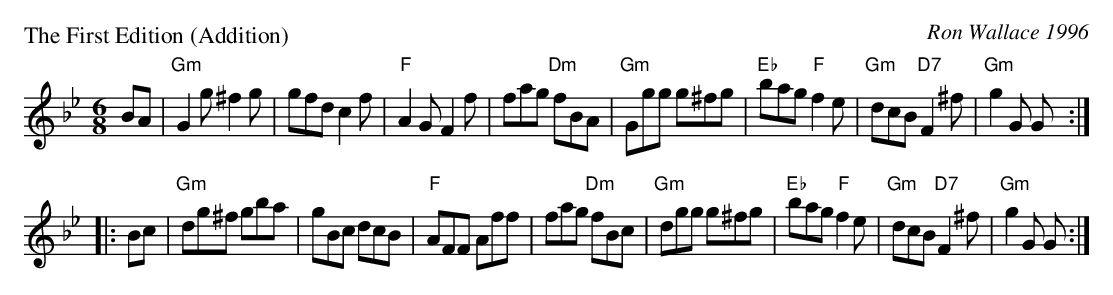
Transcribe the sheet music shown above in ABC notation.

X:1
P: The First Edition (Addition)
C: Ron Wallace 1996
M: 6/8
L: 1/8
K: Gm
BA |\
"Gm"G2g ^f2g | gfd c2f | "F"A2G F2f | fag "Dm"fBA |\
"Gm"Ggg g^fg | "Eb"bag "F"f2e | "Gm"dcB "D7"F2^f | "Gm"g2G G :|
|: Bc |\
"Gm"dg^f gba | gBc dcB | "F"AFF Aff | fag "Dm"fBc |\
"Gm"dgg g^fg | "Eb"bag "F"f2e | "Gm"dcB "D7"F2^f | "Gm"g2G G :|
